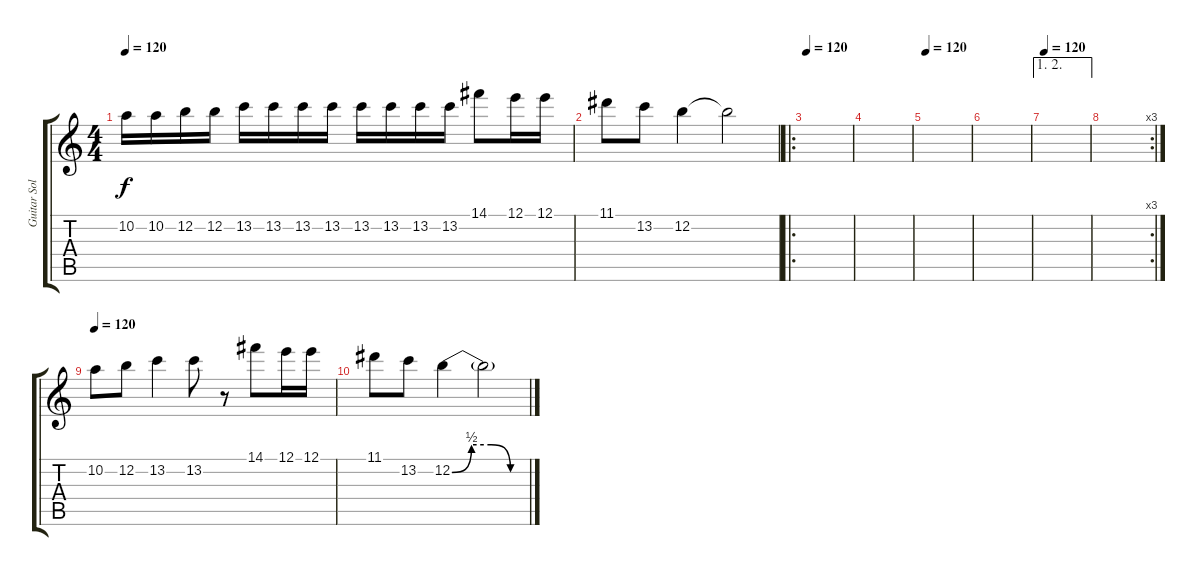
\track ("Guitar Solo" "Guitar Sol") {instrument distortionguitar}
\staff {score tabs}
\tuning (E4 B3 G3 D3 A2 E2) {hide}
\ts (4 4)
\tempo 120
\clef g2
\ks c
10.2.16{dy f} 10.2.16 12.2.16 12.2.16 13.2.16 13.2.16 13.2.16 13.2.16 13.2.16 13.2.16 13.2.16 13.2.16 14.1.8 12.1.16 12.1.16 |
11.1.8 13.2.8 12.2.4 12.2{t}.2 |
\ro
\tempo 120
|
|
\tempo 120
|
|
\ae (1 2)
\tempo 120
|
\rc 3
|
\tempo 120
10.2.8 12.2.8 13.2.4 13.2.8 r.8 14.1.8 12.1.16 12.1.16 |
11.1.8 13.2.8 12.2{be (custom 0 0 15 2 30 2 45 0 60 0)}.4 12.2{t}.2
